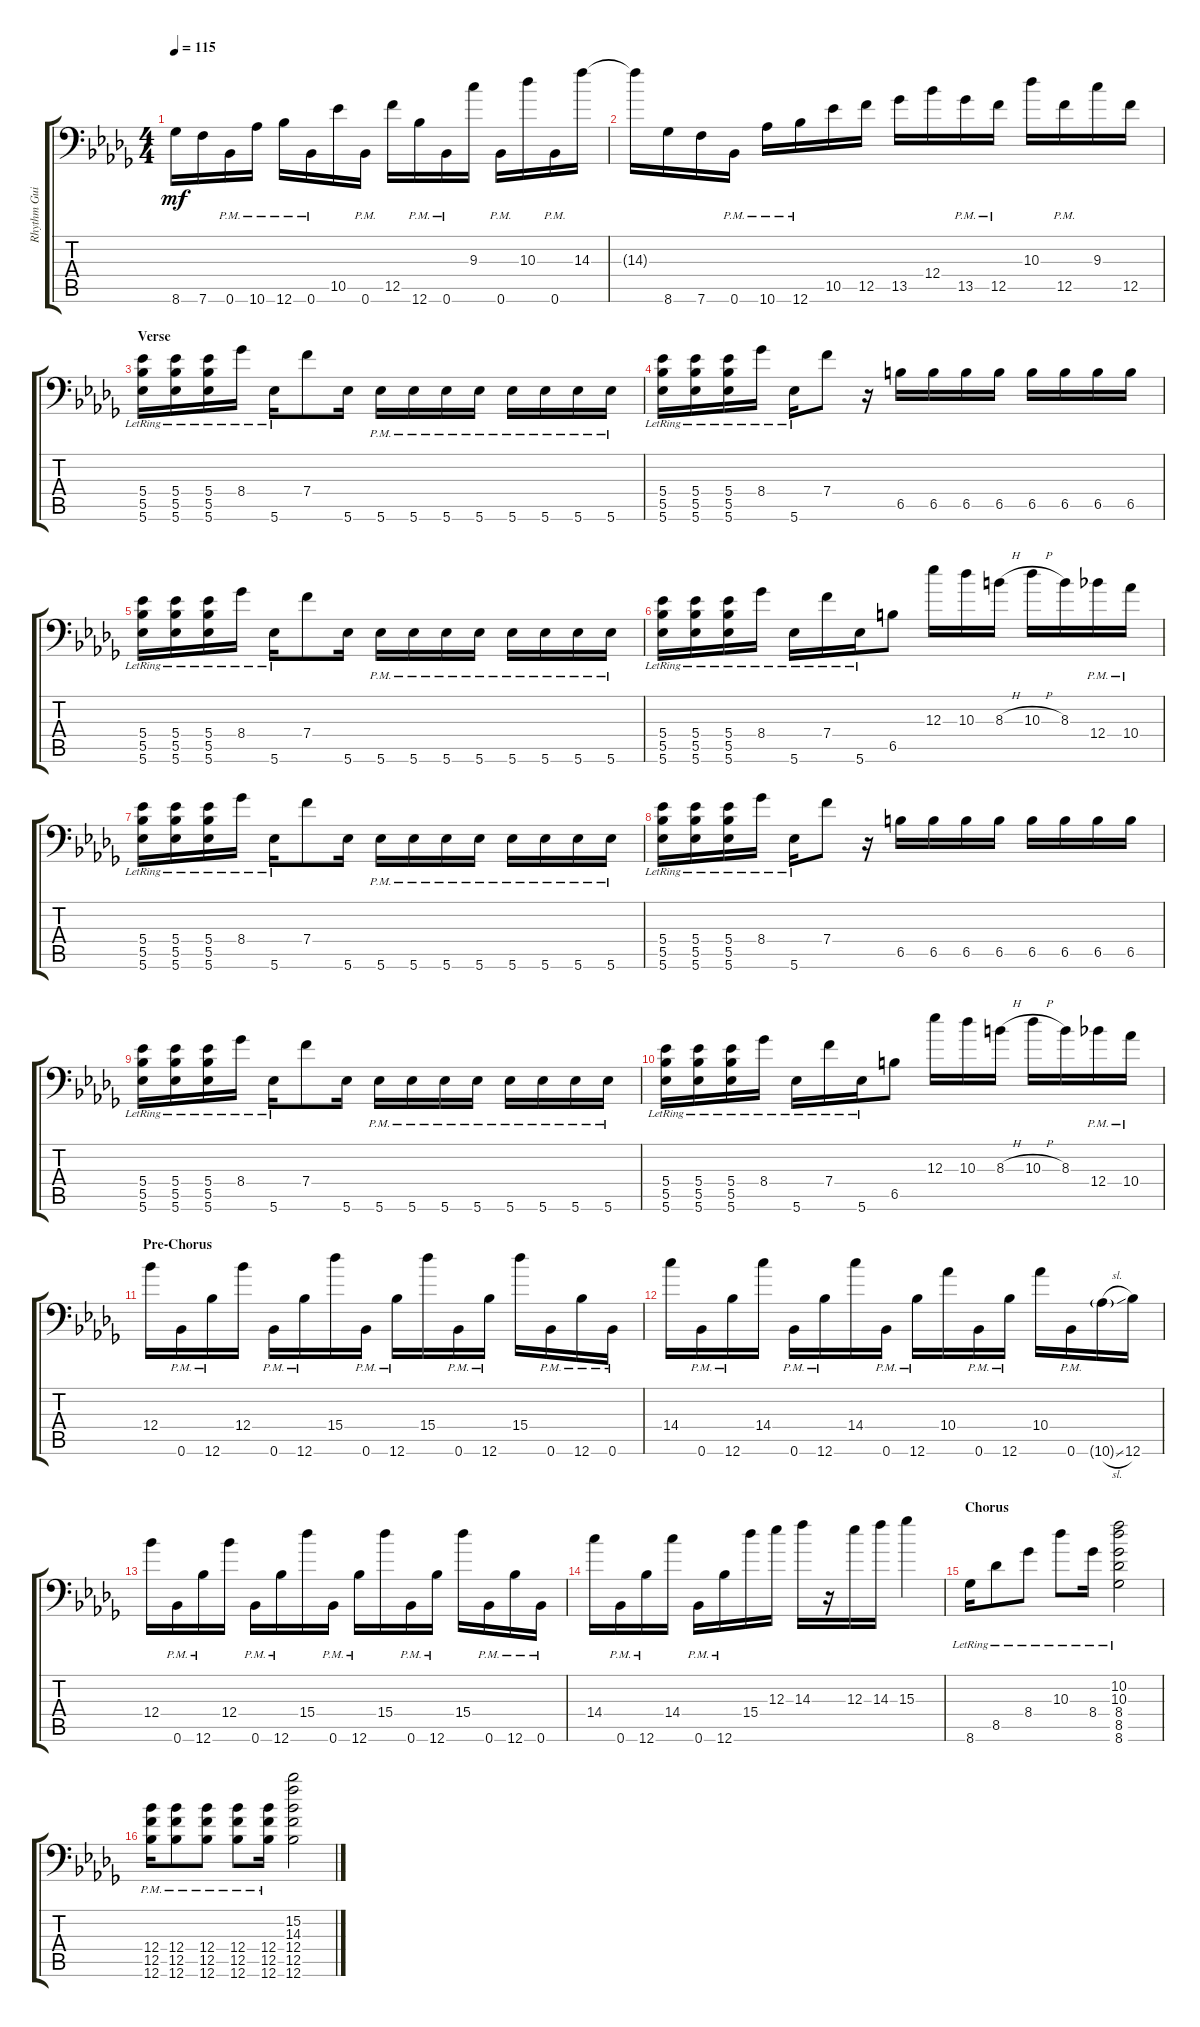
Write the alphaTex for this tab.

\track ("Rhythm Guitar" "Rhythm Gui") {instrument overdrivenguitar}
\staff {score tabs}
\tuning (C4 G3 Eb3 Bb2 F2 Bb1) {hide}
\ts (4 4)
\tempo 115
\clef f4
\ks bbminor
8.6.16{dy mf} 7.6.16 0.6{pm}.16 10.6{pm}.16 12.6{pm}.16 0.6{pm}.16 10.5.16 0.6{pm}.16 12.5.16 12.6{pm}.16 0.6{pm}.16 9.3.16 0.6{pm}.16 10.3.16 0.6{pm}.16 14.3.16 |
14.3{t}.16 8.6.16 7.6.16 0.6{pm}.16 10.6{pm}.16 12.6{pm}.16 10.5.16 12.5.16 13.5.16 12.4.16 13.5{pm}.16 12.5{pm}.16 10.3.16 12.5{pm}.16 9.3.16 12.5.16 |
\section ("" "Verse")
(5.4{lr} 5.5{lr} 5.6{lr}).16 (5.4{lr} 5.5{lr} 5.6{lr}).16 (5.4{lr} 5.5{lr} 5.6{lr}).16 8.4{lr}.16 5.6{lr}.16 7.4.8 5.6.16 5.6{pm}.16 5.6{pm}.16 5.6{pm}.16 5.6{pm}.16 5.6{pm}.16 5.6{pm}.16 5.6{pm}.16 5.6{pm}.16 |
(5.4{lr} 5.5{lr} 5.6{lr}).16 (5.4{lr} 5.5{lr} 5.6{lr}).16 (5.4{lr} 5.5{lr} 5.6{lr}).16 8.4{lr}.16 5.6{lr}.16 7.4.8 r.16 6.5.16 6.5.16 6.5.16 6.5.16 6.5.16 6.5.16 6.5.16 6.5.16 |
(5.4{lr} 5.5{lr} 5.6{lr}).16 (5.4{lr} 5.5{lr} 5.6{lr}).16 (5.4{lr} 5.5{lr} 5.6{lr}).16 8.4{lr}.16 5.6{lr}.16 7.4.8 5.6.16 5.6{pm}.16 5.6{pm}.16 5.6{pm}.16 5.6{pm}.16 5.6{pm}.16 5.6{pm}.16 5.6{pm}.16 5.6{pm}.16 |
(5.4{lr} 5.5{lr} 5.6{lr}).16 (5.4{lr} 5.5{lr} 5.6{lr}).16 (5.4{lr} 5.5{lr} 5.6{lr}).16 8.4{lr}.16 5.6{lr}.16 7.4{lr}.16 5.6{lr}.16 6.5.8 12.3.16 10.3.16 8.3{h}.16 10.3{h}.16 8.3.16 12.4{pm}.16 10.4{pm}.16 |
(5.4{lr} 5.5{lr} 5.6{lr}).16 (5.4{lr} 5.5{lr} 5.6{lr}).16 (5.4{lr} 5.5{lr} 5.6{lr}).16 8.4{lr}.16 5.6{lr}.16 7.4.8 5.6.16 5.6{pm}.16 5.6{pm}.16 5.6{pm}.16 5.6{pm}.16 5.6{pm}.16 5.6{pm}.16 5.6{pm}.16 5.6{pm}.16 |
(5.4{lr} 5.5{lr} 5.6{lr}).16 (5.4{lr} 5.5{lr} 5.6{lr}).16 (5.4{lr} 5.5{lr} 5.6{lr}).16 8.4{lr}.16 5.6{lr}.16 7.4.8 r.16 6.5.16 6.5.16 6.5.16 6.5.16 6.5.16 6.5.16 6.5.16 6.5.16 |
(5.4{lr} 5.5{lr} 5.6{lr}).16 (5.4{lr} 5.5{lr} 5.6{lr}).16 (5.4{lr} 5.5{lr} 5.6{lr}).16 8.4{lr}.16 5.6{lr}.16 7.4.8 5.6.16 5.6{pm}.16 5.6{pm}.16 5.6{pm}.16 5.6{pm}.16 5.6{pm}.16 5.6{pm}.16 5.6{pm}.16 5.6{pm}.16 |
(5.4{lr} 5.5{lr} 5.6{lr}).16 (5.4{lr} 5.5{lr} 5.6{lr}).16 (5.4{lr} 5.5{lr} 5.6{lr}).16 8.4{lr}.16 5.6{lr}.16 7.4{lr}.16 5.6{lr}.16 6.5.8 12.3.16 10.3.16 8.3{h}.16 10.3{h}.16 8.3.16 12.4{pm}.16 10.4{pm}.16 |
\section ("" "Pre-Chorus")
12.4.16 0.6{pm}.16 12.6{pm}.16 12.4.16 0.6{pm}.16 12.6{pm}.16 15.4.16 0.6{pm}.16 12.6{pm}.16 15.4.16 0.6{pm}.16 12.6{pm}.16 15.4.16 0.6{pm}.16 12.6{pm}.16 0.6{pm}.16 |
14.4.16 0.6{pm}.16 12.6{pm}.16 14.4.16 0.6{pm}.16 12.6{pm}.16 14.4.16 0.6{pm}.16 12.6{pm}.16 10.4.16 0.6{pm}.16 12.6{pm}.16 10.4.16 0.6{pm}.16 10.6{sl g}.16 12.6.16 |
12.4.16 0.6{pm}.16 12.6{pm}.16 12.4.16 0.6{pm}.16 12.6{pm}.16 15.4.16 0.6{pm}.16 12.6{pm}.16 15.4.16 0.6{pm}.16 12.6{pm}.16 15.4.16 0.6{pm}.16 12.6{pm}.16 0.6{pm}.16 |
14.4.16 0.6{pm}.16 12.6{pm}.16 14.4.16 0.6{pm}.16 12.6{pm}.16 15.4.16 12.3.16 14.3.16 r.16 12.3.16 14.3.16 15.3.4 |
\section ("" "Chorus")
8.6{lr}.16 8.5{lr}.8 8.4{lr}.8 10.3{lr}.8 8.4{lr}.16 (10.2{lr} 10.3{lr} 8.4{lr} 8.5{lr} 8.6{lr}).2 |
(12.4{pm} 12.5{pm} 12.6{pm}).16 (12.4{pm} 12.5{pm} 12.6{pm}).8 (12.4{pm} 12.5{pm} 12.6{pm}).8 (12.4{pm} 12.5{pm} 12.6{pm}).8 (12.4{pm} 12.5{pm} 12.6{pm}).16 (15.2 14.3 12.4 12.5 12.6).2
